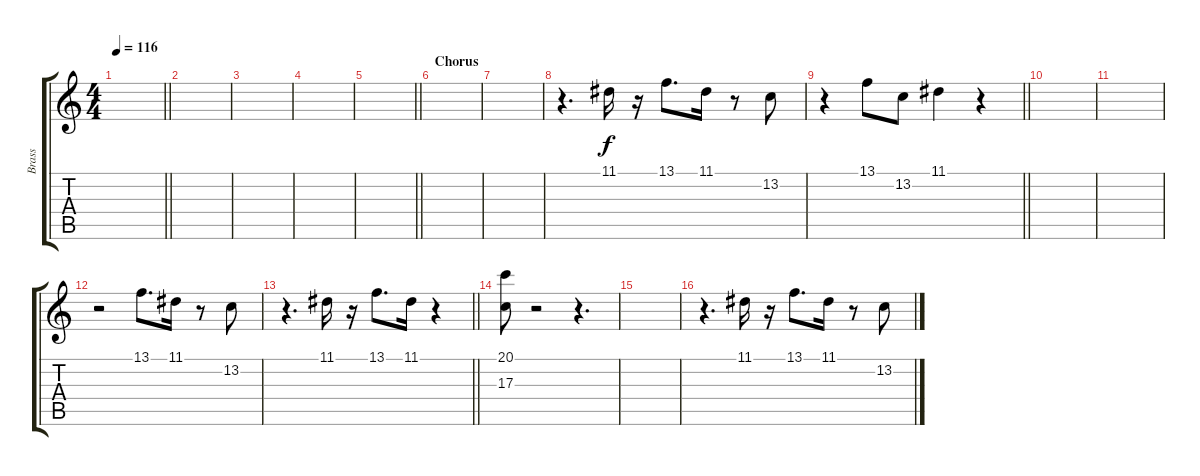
\track ("Brass" "Brass") {instrument brasssection}
\staff {score tabs}
\tuning (E4 B3 G3 D3 A2 E2) {hide}
\ts (4 4)
\tempo 116
\clef g2
\barLineRight lightlight
\ks c
|
|
|
|
\barLineRight lightlight
|
\section ("" "Chorus")
|
|
r.4{d} 11.1.16 r.16 13.1.8{d} 11.1.16 r.8 13.2.8 |
\barLineRight lightlight
r.4 13.1.8 13.2.8 11.1.4 r.4 |
|
|
r.2 13.1.8{d} 11.1.16 r.8 13.2.8 |
\barLineRight lightlight
r.4{d} 11.1.16 r.16 13.1.8{d} 11.1.16 r.4 |
(20.1 17.3).8 r.2 r.4{d} |
|
r.4{d} 11.1.16 r.16 13.1.8{d} 11.1.16 r.8 13.2.8
